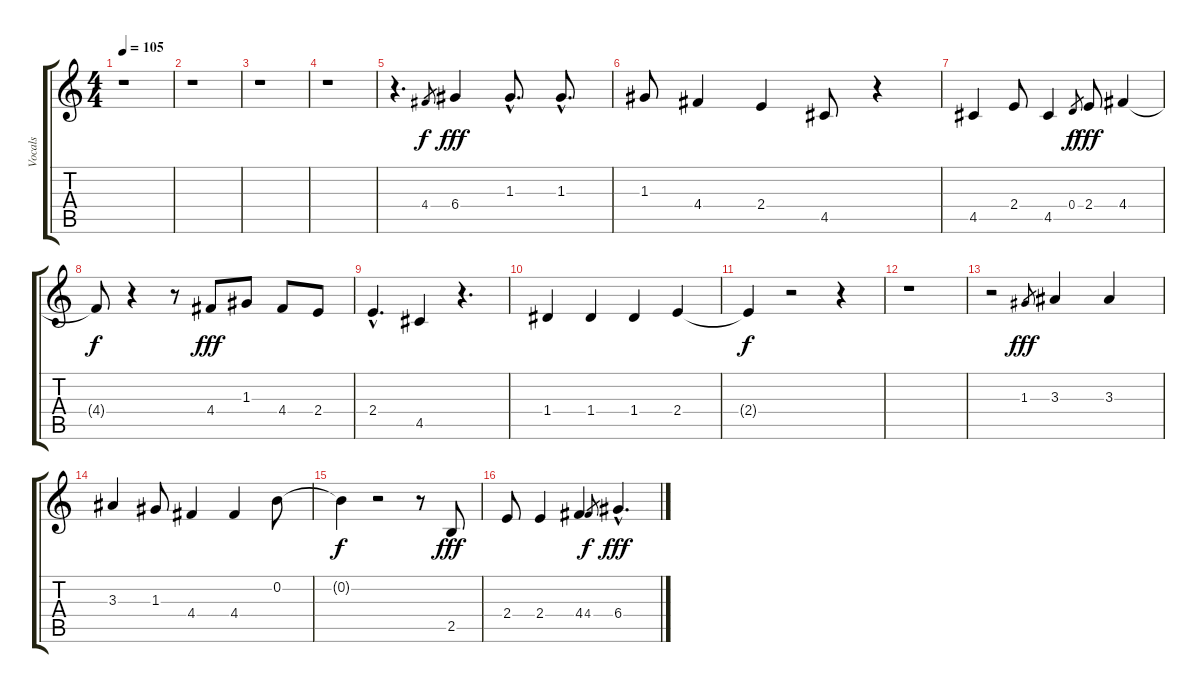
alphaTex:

\track ("Vocals" "Vocals") {instrument acousticguitarnylon}
\staff {score tabs}
\tuning (E4 B3 G3 D3 A2 E2) {hide}
\ts (4 4)
\tempo 105
\clef g2
\ks c
r.1{dy f} |
r.1 |
r.1 |
r.1 |
r.4{d} 4.4.8{gr} 6.4.4{dy fff} 1.3{hac}.8{d} 1.3{hac}.8{d} |
1.3.8 4.4.4 2.4.4 4.5.8 r.4 |
4.5.4 2.4.8 4.5.4 0.4.8{gr dy f} 2.4.8{dy fff} 4.4.4 |
4.4{t}.8{dy f} r.4 r.8 4.4.8{dy fff} 1.3.8 4.4.8 2.4.8 |
2.4{hac}.4{d} 4.5.4 r.4{d} |
1.4.4 1.4.4 1.4.4 2.4.4 |
2.4{t}.4{dy f} r.2 r.4 |
r.1 |
r.2 1.3.8{gr dy fff} 3.3.4 3.3.4 |
3.3.4 1.3.8 4.4.4 4.4.4 0.2.8 |
0.2{t}.4{dy f} r.2 r.8 2.5.8{dy fff} |
2.4.8 2.4.4 4.4.4 4.4.8{gr dy f} 6.4{hac}.4{d dy fff}
